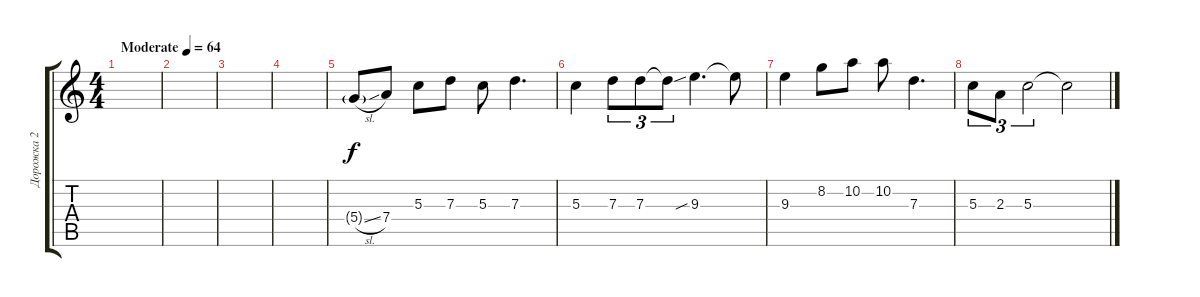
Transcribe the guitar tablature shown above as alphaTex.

\track ("Дорожка 2" "Дорожка 2") {instrument electricguitarjazz}
\staff {score tabs}
\tuning (E4 B3 G3 D3 A2 E2) {hide}
\ts (4 4)
\tempo (64 "Moderate")
\clef g2
\ks c
|
|
|
|
5.4{sl g}.8 7.4.8{dy f} 5.3.8 7.3.8 5.3.8 7.3.4{d} |
5.3.4 7.3.8{tu (3 2)} 7.3.8{tu (3 2)} 7.3{t}.8{tu (3 2)} 9.3{sib}.4{d} 9.3{t}.8 |
9.3.4 8.2.8 10.2.8 10.2.8 7.3.4{d} |
5.3.8{tu (3 2)} 2.3.8{tu (3 2)} 5.3.2{tu (3 2)} 5.3{t}.2
